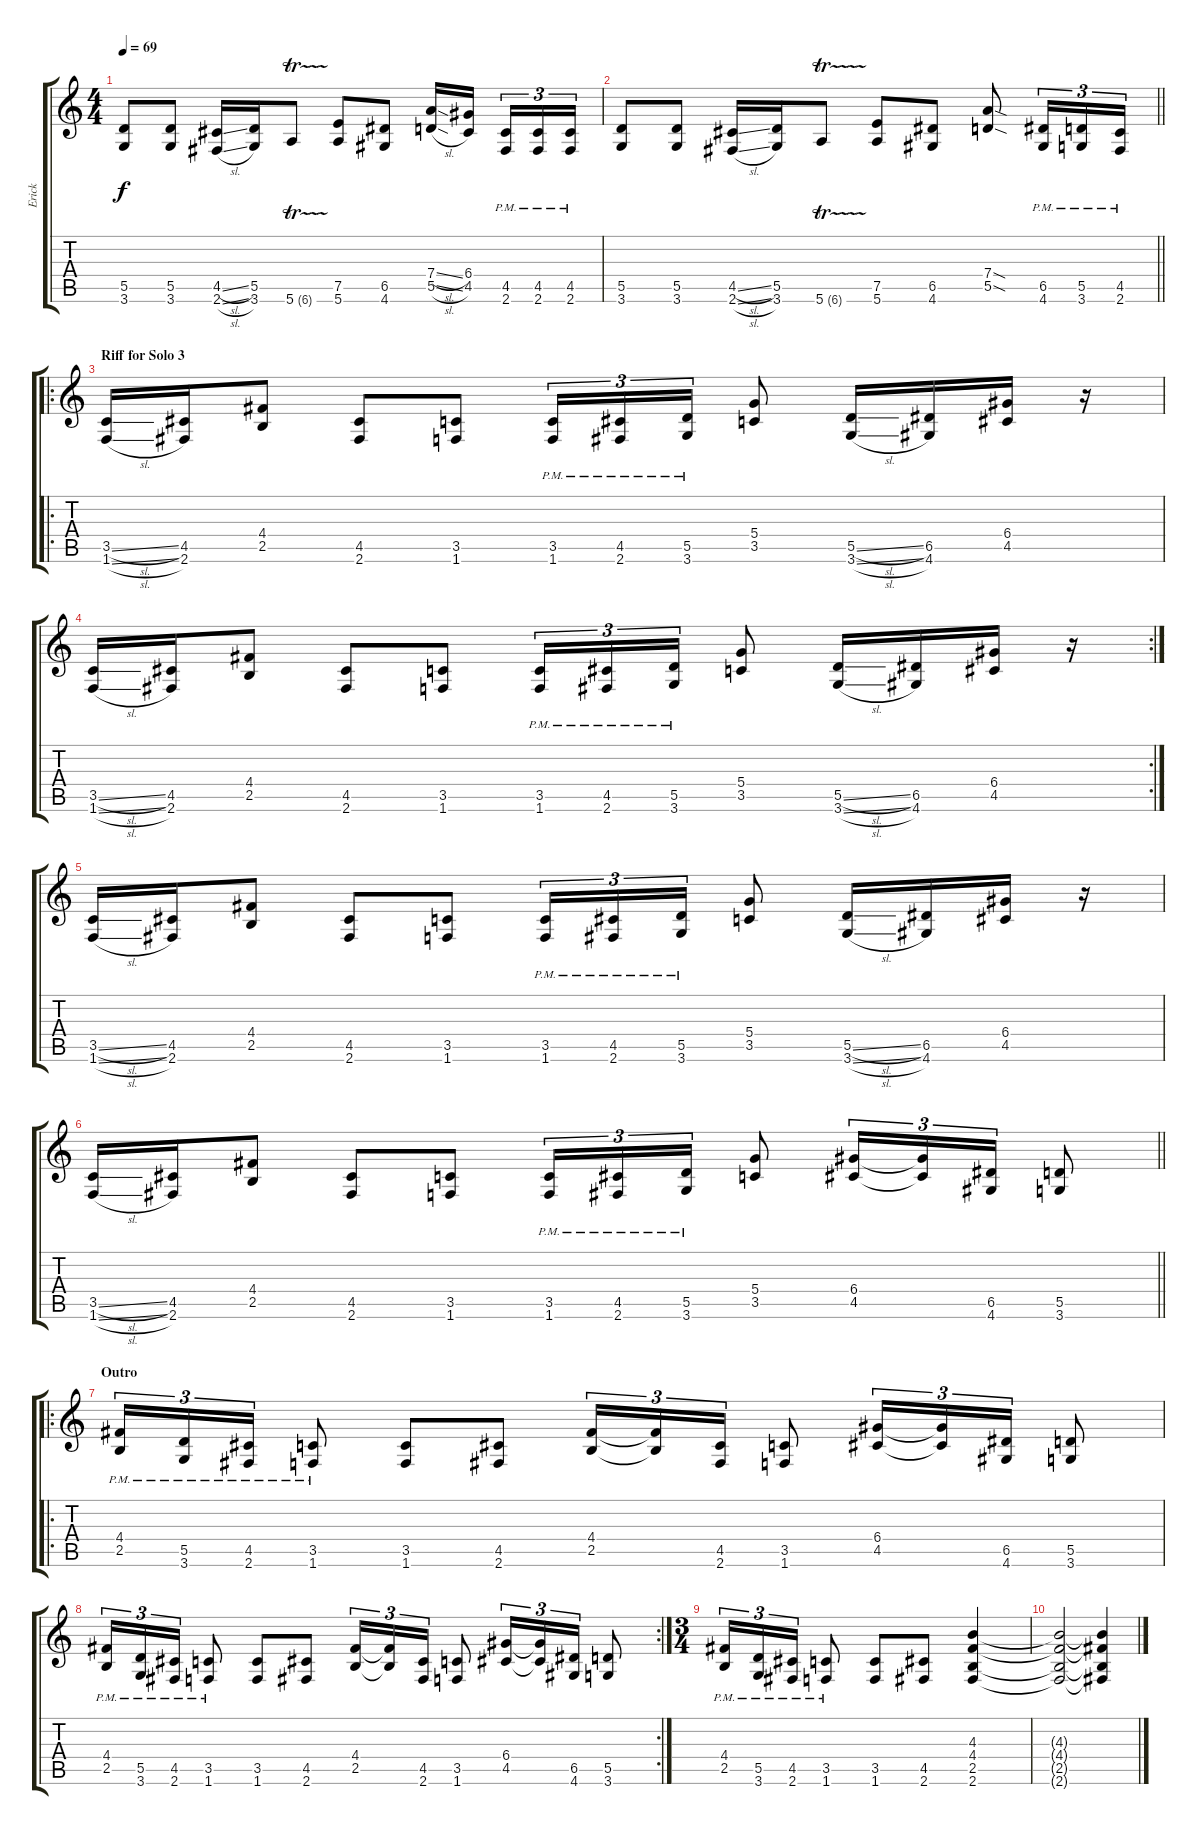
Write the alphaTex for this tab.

\track ("Erick" "Erick") {instrument distortionguitar}
\staff {score tabs}
\tuning (E4 B3 G3 D3 A2 E2) {hide}
\ts (4 4)
\tempo 69
\clef g2
\ks c
(5.5 3.6).8{dy f} (5.5 3.6).8 (4.5{sl} 2.6{sl}).16 (5.5 3.6).16 5.6{tr (6 32)}.8 (7.5 5.6).8 (6.5 4.6).8 (7.4{sl} 5.5{sl}).16 (6.4 4.5).16{beam splitsecondary} (4.5{pm} 2.6{pm}).16{tu (3 2)} (4.5{pm} 2.6{pm}).16{tu (3 2)} (4.5{pm} 2.6{pm}).16{tu (3 2)} |
\barLineRight lightlight
(5.5 3.6).8 (5.5 3.6).8 (4.5{sl} 2.6{sl}).16 (5.5 3.6).16 5.6{tr (6 32)}.8 (7.5 5.6).8 (6.5 4.6).8 (7.4{sod} 5.5{sod}).8 (6.5{pm} 4.6{pm}).16{tu (3 2)} (5.5{pm} 3.6{pm}).16{tu (3 2)} (4.5{pm} 2.6{pm}).16{tu (3 2)} |
\ro
\section ("" "Riff for Solo 3")
(3.5{sl} 1.6{sl}).16 (4.5 2.6).16 (4.4 2.5).8 (4.5 2.6).8 (3.5 1.6).8 (3.5{pm} 1.6{pm}).16{tu (3 2)} (4.5{pm} 2.6{pm}).16{tu (3 2)} (5.5{pm} 3.6{pm}).16{tu (3 2)} (5.4 3.5).8 (5.5{sl} 3.6{sl}).16 (6.5 4.6).16 (6.4 4.5).16 r.16 |
\rc 2
(3.5{sl} 1.6{sl}).16 (4.5 2.6).16 (4.4 2.5).8 (4.5 2.6).8 (3.5 1.6).8 (3.5{pm} 1.6{pm}).16{tu (3 2)} (4.5{pm} 2.6{pm}).16{tu (3 2)} (5.5{pm} 3.6{pm}).16{tu (3 2)} (5.4 3.5).8 (5.5{sl} 3.6{sl}).16 (6.5 4.6).16 (6.4 4.5).16 r.16 |
(3.5{sl} 1.6{sl}).16 (4.5 2.6).16 (4.4 2.5).8 (4.5 2.6).8 (3.5 1.6).8 (3.5{pm} 1.6{pm}).16{tu (3 2)} (4.5{pm} 2.6{pm}).16{tu (3 2)} (5.5{pm} 3.6{pm}).16{tu (3 2)} (5.4 3.5).8 (5.5{sl} 3.6{sl}).16 (6.5 4.6).16 (6.4 4.5).16 r.16 |
\barLineRight lightlight
(3.5{sl} 1.6{sl}).16 (4.5 2.6).16 (4.4 2.5).8 (4.5 2.6).8 (3.5 1.6).8 (3.5{pm} 1.6{pm}).16{tu (3 2)} (4.5{pm} 2.6{pm}).16{tu (3 2)} (5.5{pm} 3.6{pm}).16{tu (3 2)} (5.4 3.5).8 (6.4 4.5).16{tu (3 2)} (6.4{t} 4.5{t}).16{tu (3 2)} (6.5 4.6).16{tu (3 2)} (5.5 3.6).8 |
\ro
\section ("" "Outro")
(4.4{pm} 2.5{pm}).16{tu (3 2)} (5.5{pm} 3.6{pm}).16{tu (3 2)} (4.5{pm} 2.6{pm}).16{tu (3 2)} (3.5{pm} 1.6{pm}).8 (3.5 1.6).8 (4.5 2.6).8 (4.4 2.5).16{tu (3 2)} (4.4{t} 2.5{t}).16{tu (3 2)} (4.5 2.6).16{tu (3 2)} (3.5 1.6).8 (6.4 4.5).16{tu (3 2)} (6.4{t} 4.5{t}).16{tu (3 2)} (6.5 4.6).16{tu (3 2)} (5.5 3.6).8 |
\rc 2
(4.4{pm} 2.5{pm}).16{tu (3 2)} (5.5{pm} 3.6{pm}).16{tu (3 2)} (4.5{pm} 2.6{pm}).16{tu (3 2)} (3.5{pm} 1.6{pm}).8 (3.5 1.6).8 (4.5 2.6).8 (4.4 2.5).16{tu (3 2)} (4.4{t} 2.5{t}).16{tu (3 2)} (4.5 2.6).16{tu (3 2)} (3.5 1.6).8 (6.4 4.5).16{tu (3 2)} (6.4{t} 4.5{t}).16{tu (3 2)} (6.5 4.6).16{tu (3 2)} (5.5 3.6).8 |
\ts (3 4)
(4.4{pm} 2.5{pm}).16{tu (3 2)} (5.5{pm} 3.6{pm}).16{tu (3 2)} (4.5{pm} 2.6{pm}).16{tu (3 2)} (3.5{pm} 1.6{pm}).8 (3.5 1.6).8 (4.5 2.6).8 (4.3 4.4 2.5 2.6).4 |
(4.3{t} 4.4{t} 2.5{t} 2.6{t}).2 (4.3{t} 4.4{t} 2.5{t} 2.6{t}).4
